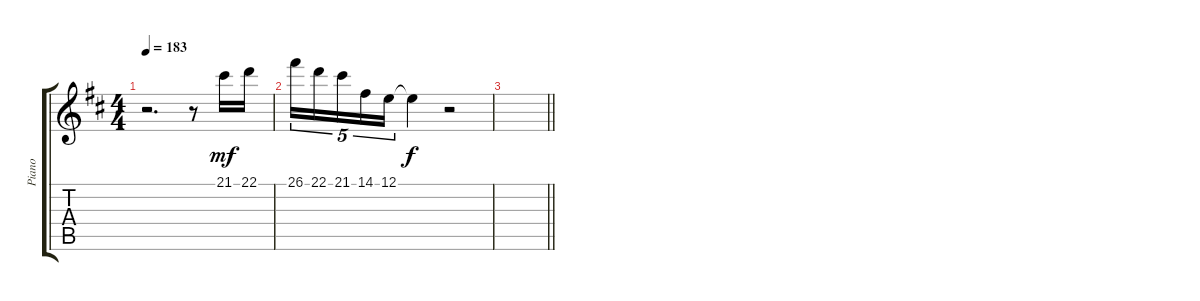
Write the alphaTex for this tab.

\track ("Piano" "Piano") {instrument acousticgrandpiano}
\staff {score tabs}
\tuning (E4 B3 G3 D3 A2 E2) {hide}
\ts (4 4)
\tempo 183
\clef g2
\ks d
r.2{d dy f} r.8 21.1.16{dy mf} 22.1.16 |
26.1.16{tu (5 4)} 22.1.16{tu (5 4)} 21.1.16{tu (5 4)} 14.1.16{tu (5 4)} 12.1.16{tu (5 4)} 12.1{t}.4{dy f} r.2 |
\barLineRight lightlight
